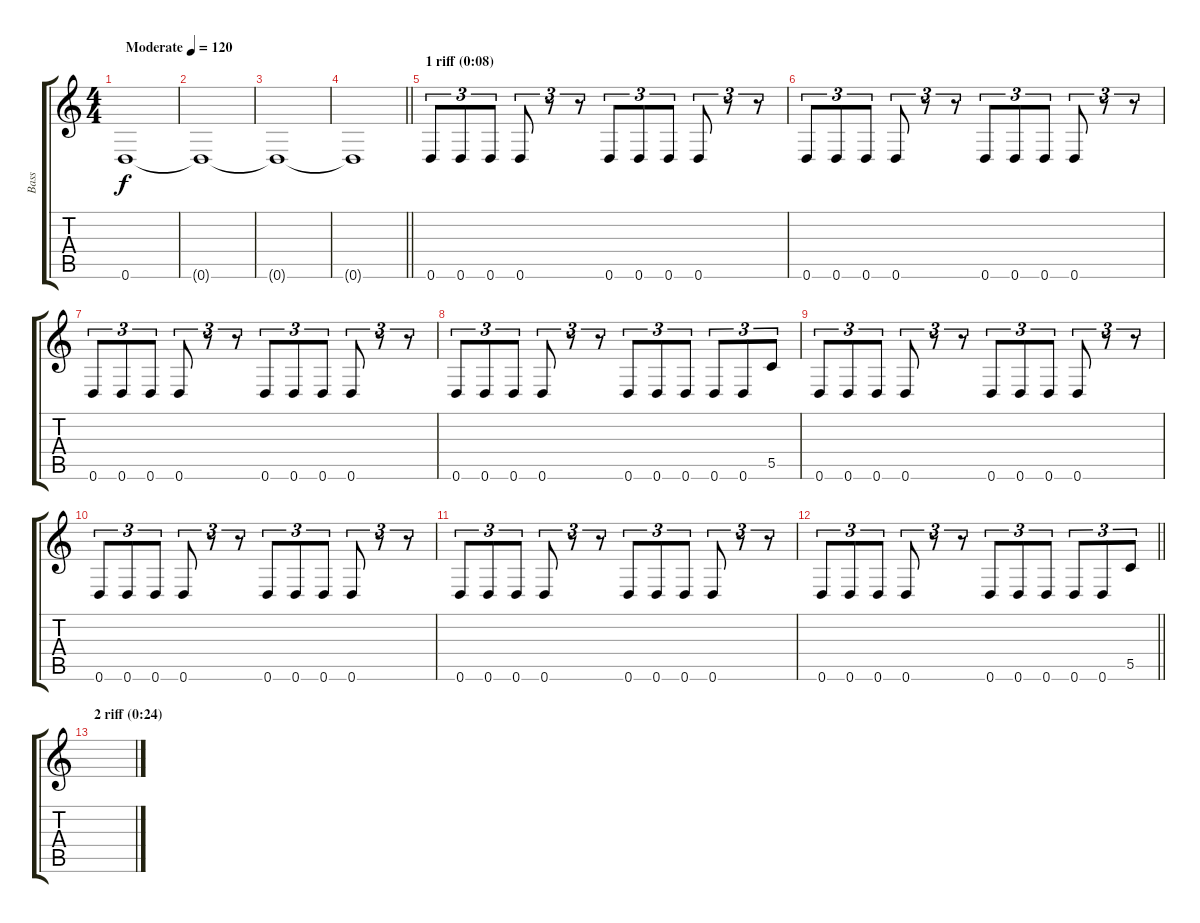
\track ("Bass" "Bass") {instrument electricbassfinger}
\staff {score tabs}
\tuning (D4 A3 F3 C3 G2 D2) {hide}
\ts (4 4)
\section ("" "")
\tempo (120 "Moderate")
\clef g2
\ks c
0.6.1{dy f instrument electricbassfinger} |
0.6{t}.1 |
0.6{t}.1 |
\barLineRight lightlight
0.6{t}.1 |
\section ("" "1 riff (0:08)")
0.6.8{tu (3 2)} 0.6.8{tu (3 2)} 0.6.8{tu (3 2)} 0.6.8{tu (3 2)} r.8{tu (3 2)} r.8{tu (3 2)} 0.6.8{tu (3 2)} 0.6.8{tu (3 2)} 0.6.8{tu (3 2)} 0.6.8{tu (3 2)} r.8{tu (3 2)} r.8{tu (3 2)} |
0.6.8{tu (3 2)} 0.6.8{tu (3 2)} 0.6.8{tu (3 2)} 0.6.8{tu (3 2)} r.8{tu (3 2)} r.8{tu (3 2)} 0.6.8{tu (3 2)} 0.6.8{tu (3 2)} 0.6.8{tu (3 2)} 0.6.8{tu (3 2)} r.8{tu (3 2)} r.8{tu (3 2)} |
0.6.8{tu (3 2)} 0.6.8{tu (3 2)} 0.6.8{tu (3 2)} 0.6.8{tu (3 2)} r.8{tu (3 2)} r.8{tu (3 2)} 0.6.8{tu (3 2)} 0.6.8{tu (3 2)} 0.6.8{tu (3 2)} 0.6.8{tu (3 2)} r.8{tu (3 2)} r.8{tu (3 2)} |
0.6.8{tu (3 2)} 0.6.8{tu (3 2)} 0.6.8{tu (3 2)} 0.6.8{tu (3 2)} r.8{tu (3 2)} r.8{tu (3 2)} 0.6.8{tu (3 2)} 0.6.8{tu (3 2)} 0.6.8{tu (3 2)} 0.6.8{tu (3 2)} 0.6.8{tu (3 2)} 5.5.8{tu (3 2)} |
0.6.8{tu (3 2)} 0.6.8{tu (3 2)} 0.6.8{tu (3 2)} 0.6.8{tu (3 2)} r.8{tu (3 2)} r.8{tu (3 2)} 0.6.8{tu (3 2)} 0.6.8{tu (3 2)} 0.6.8{tu (3 2)} 0.6.8{tu (3 2)} r.8{tu (3 2)} r.8{tu (3 2)} |
0.6.8{tu (3 2)} 0.6.8{tu (3 2)} 0.6.8{tu (3 2)} 0.6.8{tu (3 2)} r.8{tu (3 2)} r.8{tu (3 2)} 0.6.8{tu (3 2)} 0.6.8{tu (3 2)} 0.6.8{tu (3 2)} 0.6.8{tu (3 2)} r.8{tu (3 2)} r.8{tu (3 2)} |
0.6.8{tu (3 2)} 0.6.8{tu (3 2)} 0.6.8{tu (3 2)} 0.6.8{tu (3 2)} r.8{tu (3 2)} r.8{tu (3 2)} 0.6.8{tu (3 2)} 0.6.8{tu (3 2)} 0.6.8{tu (3 2)} 0.6.8{tu (3 2)} r.8{tu (3 2)} r.8{tu (3 2)} |
\barLineRight lightlight
0.6.8{tu (3 2)} 0.6.8{tu (3 2)} 0.6.8{tu (3 2)} 0.6.8{tu (3 2)} r.8{tu (3 2)} r.8{tu (3 2)} 0.6.8{tu (3 2)} 0.6.8{tu (3 2)} 0.6.8{tu (3 2)} 0.6.8{tu (3 2)} 0.6.8{tu (3 2)} 5.5.8{tu (3 2)} |
\section ("" "2 riff (0:24)")
